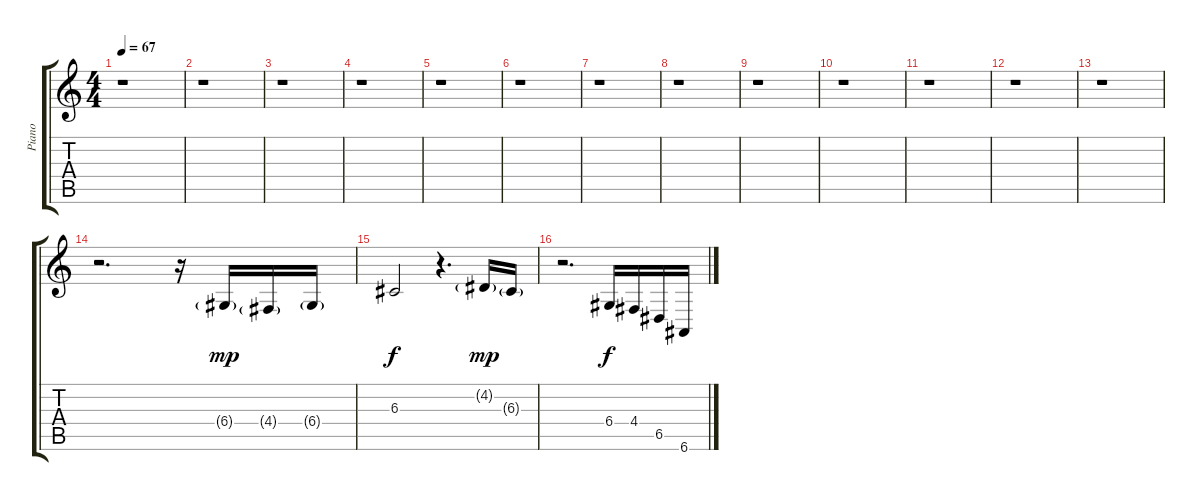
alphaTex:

\track ("Piano" "Piano") {instrument acousticgrandpiano}
\staff {score tabs}
\tuning (E4 B3 G3 D3 A2 E2) {hide}
\ts (4 4)
\tempo 67
\clef g2
\ks c
r.1{dy mp instrument acousticgrandpiano} |
r.1 |
r.1 |
r.1 |
r.1 |
r.1 |
r.1 |
r.1 |
r.1 |
r.1 |
r.1 |
r.1 |
r.1 |
r.2{d} r.16 6.4{g}.16 4.4{g}.16 6.4{g}.16 |
6.3.2{dy f} r.4{d} 4.2{g}.16{dy mp} 6.3{g}.16 |
r.2{d} 6.4.16{dy f} 4.4.16 6.5.16 6.6.16
